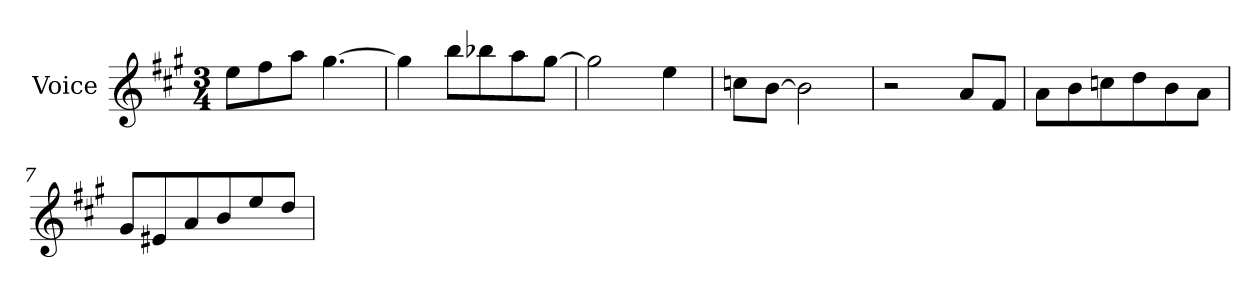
**kern
*part1
*staff1
*I"Voice
*I'Voice
*clefG2
*k[f#c#g#]
*M3/4
=1
8ee\L
8ff#\
8aa\J
[>4.gg#\
=2
4gg#\]
8bb\L
8bb-X\
8aa\
[>8gg#\J
=3
2gg#\]
4ee\
=4
8ccn\L
[>8b\J
2b\]
=5
2rcc
8a/L
8f#/J
=6
8a\L
8b\
8ccn\
8dd\
8b\
8a\J
=7
8g#/L
8e#X/
8a/
8b/
8ee/
8dd/J
=
*-
